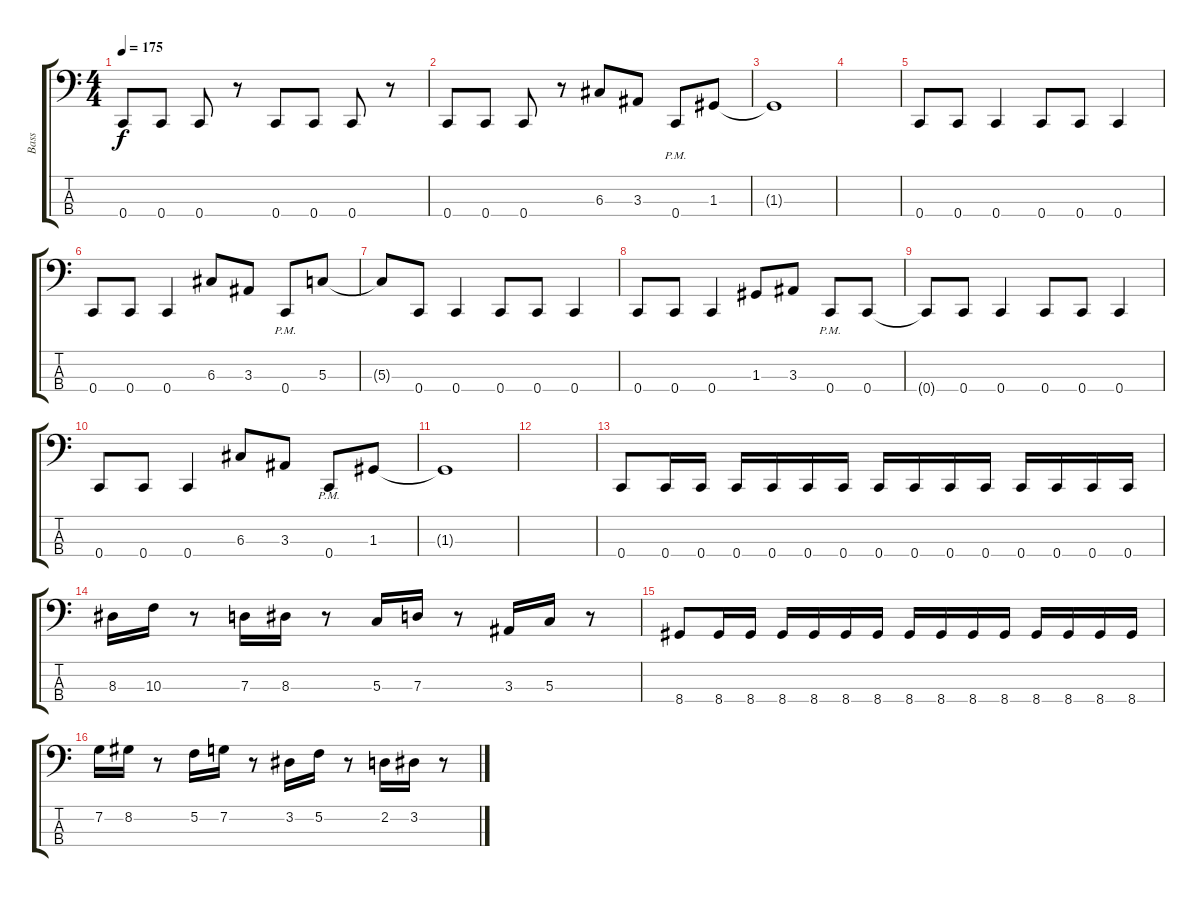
\track ("Bass" "Bass") {instrument acousticguitarsteel}
\staff {score tabs}
\tuning (F2 C2 G1 C1) {hide}
\ts (4 4)
\tempo 175
\clef f4
\ks c
0.4{t}.8{dy f} 0.4.8 0.4.8 r.8 0.4.8 0.4.8 0.4.8 r.8 |
0.4.8 0.4.8 0.4.8 r.8 6.3.8 3.3.8 0.4{pm}.8 1.3.8 |
1.3{t}.1 |
|
0.4.8 0.4.8 0.4.4 0.4.8 0.4.8 0.4.4 |
0.4.8 0.4.8 0.4.4 6.3.8 3.3.8 0.4{pm}.8 5.3.8 |
5.3{t}.8 0.4.8 0.4.4 0.4.8 0.4.8 0.4.4 |
0.4.8 0.4.8 0.4.4 1.3.8 3.3.8 0.4{pm}.8 0.4.8 |
0.4{t}.8 0.4.8 0.4.4 0.4.8 0.4.8 0.4.4 |
0.4.8 0.4.8 0.4.4 6.3.8 3.3.8 0.4{pm}.8 1.3.8 |
1.3{t}.1 |
|
0.4.8 0.4.16 0.4.16 0.4.16 0.4.16 0.4.16 0.4.16 0.4.16 0.4.16 0.4.16 0.4.16 0.4.16 0.4.16 0.4.16 0.4.16 |
8.3.16 10.3.16 r.8 7.3.16 8.3.16 r.8 5.3.16 7.3.16 r.8 3.3.16 5.3.16 r.8 |
8.4.8 8.4.16 8.4.16 8.4.16 8.4.16 8.4.16 8.4.16 8.4.16 8.4.16 8.4.16 8.4.16 8.4.16 8.4.16 8.4.16 8.4.16 |
7.2.16 8.2.16 r.8 5.2.16 7.2.16 r.8 3.2.16 5.2.16 r.8 2.2.16 3.2.16 r.8
